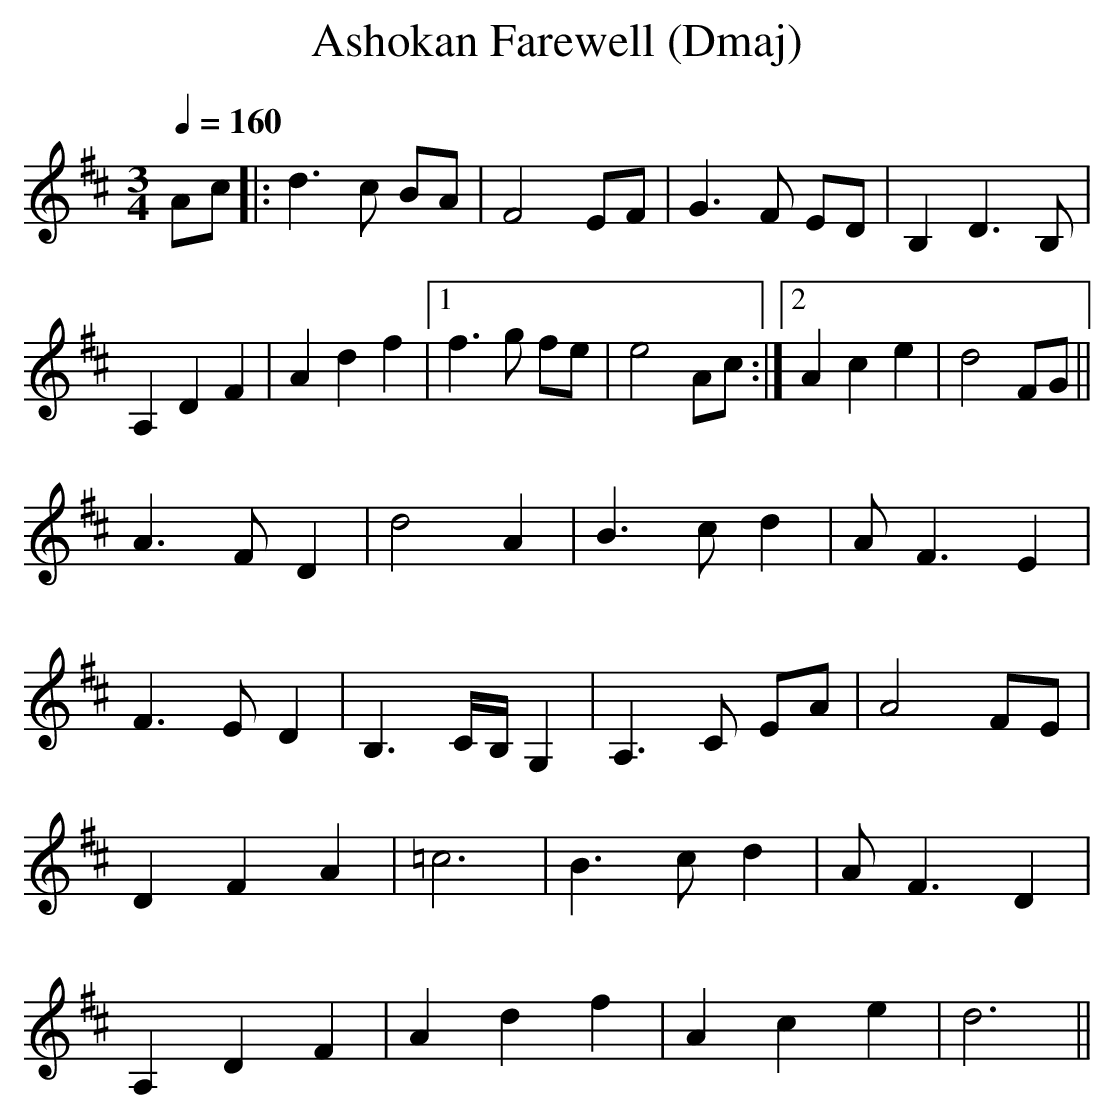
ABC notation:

X:1
T:Ashokan Farewell (Dmaj)
Q:1/4=160
M:3/4
L:1/8
K:Dmaj
Ac|:d3c BA|F4 EF|G3F ED|B,2D3B,|
A,2D2F2|A2d2f2|1f3g fe|e4Ac:|2A2c2e2|d4FG||
A3FD2|d4A2|B3cd2|AF3E2|
F3ED2|B,3C/B,/G,2|A,3C EA|A4 FE|
D2F2A2|=c6|B3cd2|AF3D2|
A,2D2F2|A2d2f2|A2c2e2|d6||
